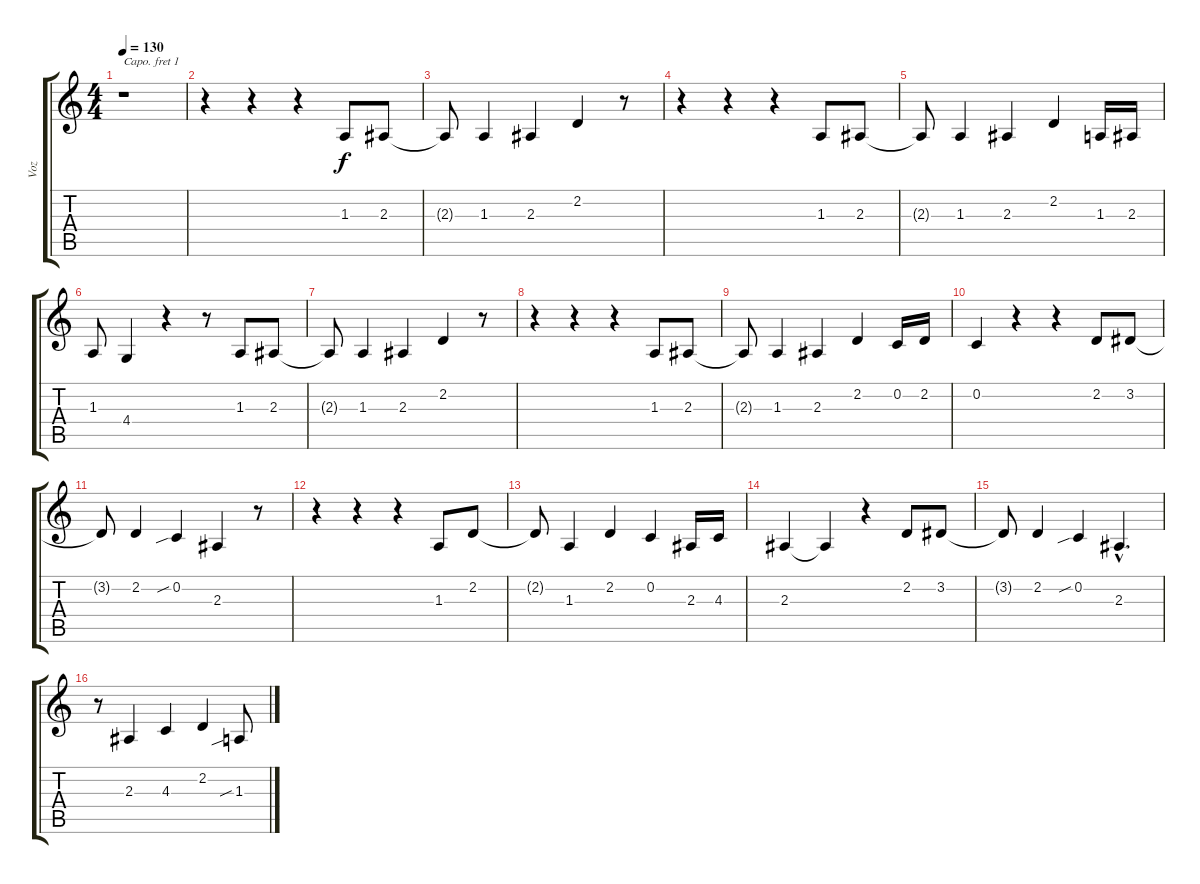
\track ("Voz" "Voz") {instrument cello}
\staff {score tabs}
\capo 1
\tuning (E4 B3 G3 D3 A2 E2) {hide}
\ts (4 4)
\tempo 130
\clef g2
\ks c
r.1{dy f instrument cello} |
r.4 r.4 r.4 1.3.8 2.3.8 |
2.3{t}.8 1.3.4 2.3.4 2.2.4 r.8 |
r.4 r.4 r.4 1.3.8 2.3.8 |
2.3{t}.8 1.3.4 2.3.4 2.2.4 1.3.16 2.3.16 |
1.3.8 4.4.4 r.4 r.8 1.3.8 2.3.8 |
2.3{t}.8 1.3.4 2.3.4 2.2.4 r.8 |
r.4 r.4 r.4 1.3.8 2.3.8 |
2.3{t}.8 1.3.4 2.3.4 2.2.4 0.2.16 2.2.16 |
0.2.4 r.4 r.4 2.2.8 3.2.8 |
3.2{t}.8 2.2.4 0.2{sib}.4 2.3.4 r.8 |
r.4 r.4 r.4 1.3.8 2.2.8 |
2.2{t}.8 1.3.4 2.2.4 0.2.4 2.3.16 4.3.16 |
2.3.4 2.3{t}.4 r.4 2.2.8 3.2.8 |
3.2{t}.8 2.2.4 0.2{sib}.4 2.3{hac}.4{d} |
r.8 2.3.4 4.3.4 2.2.4 1.3{sib}.8
